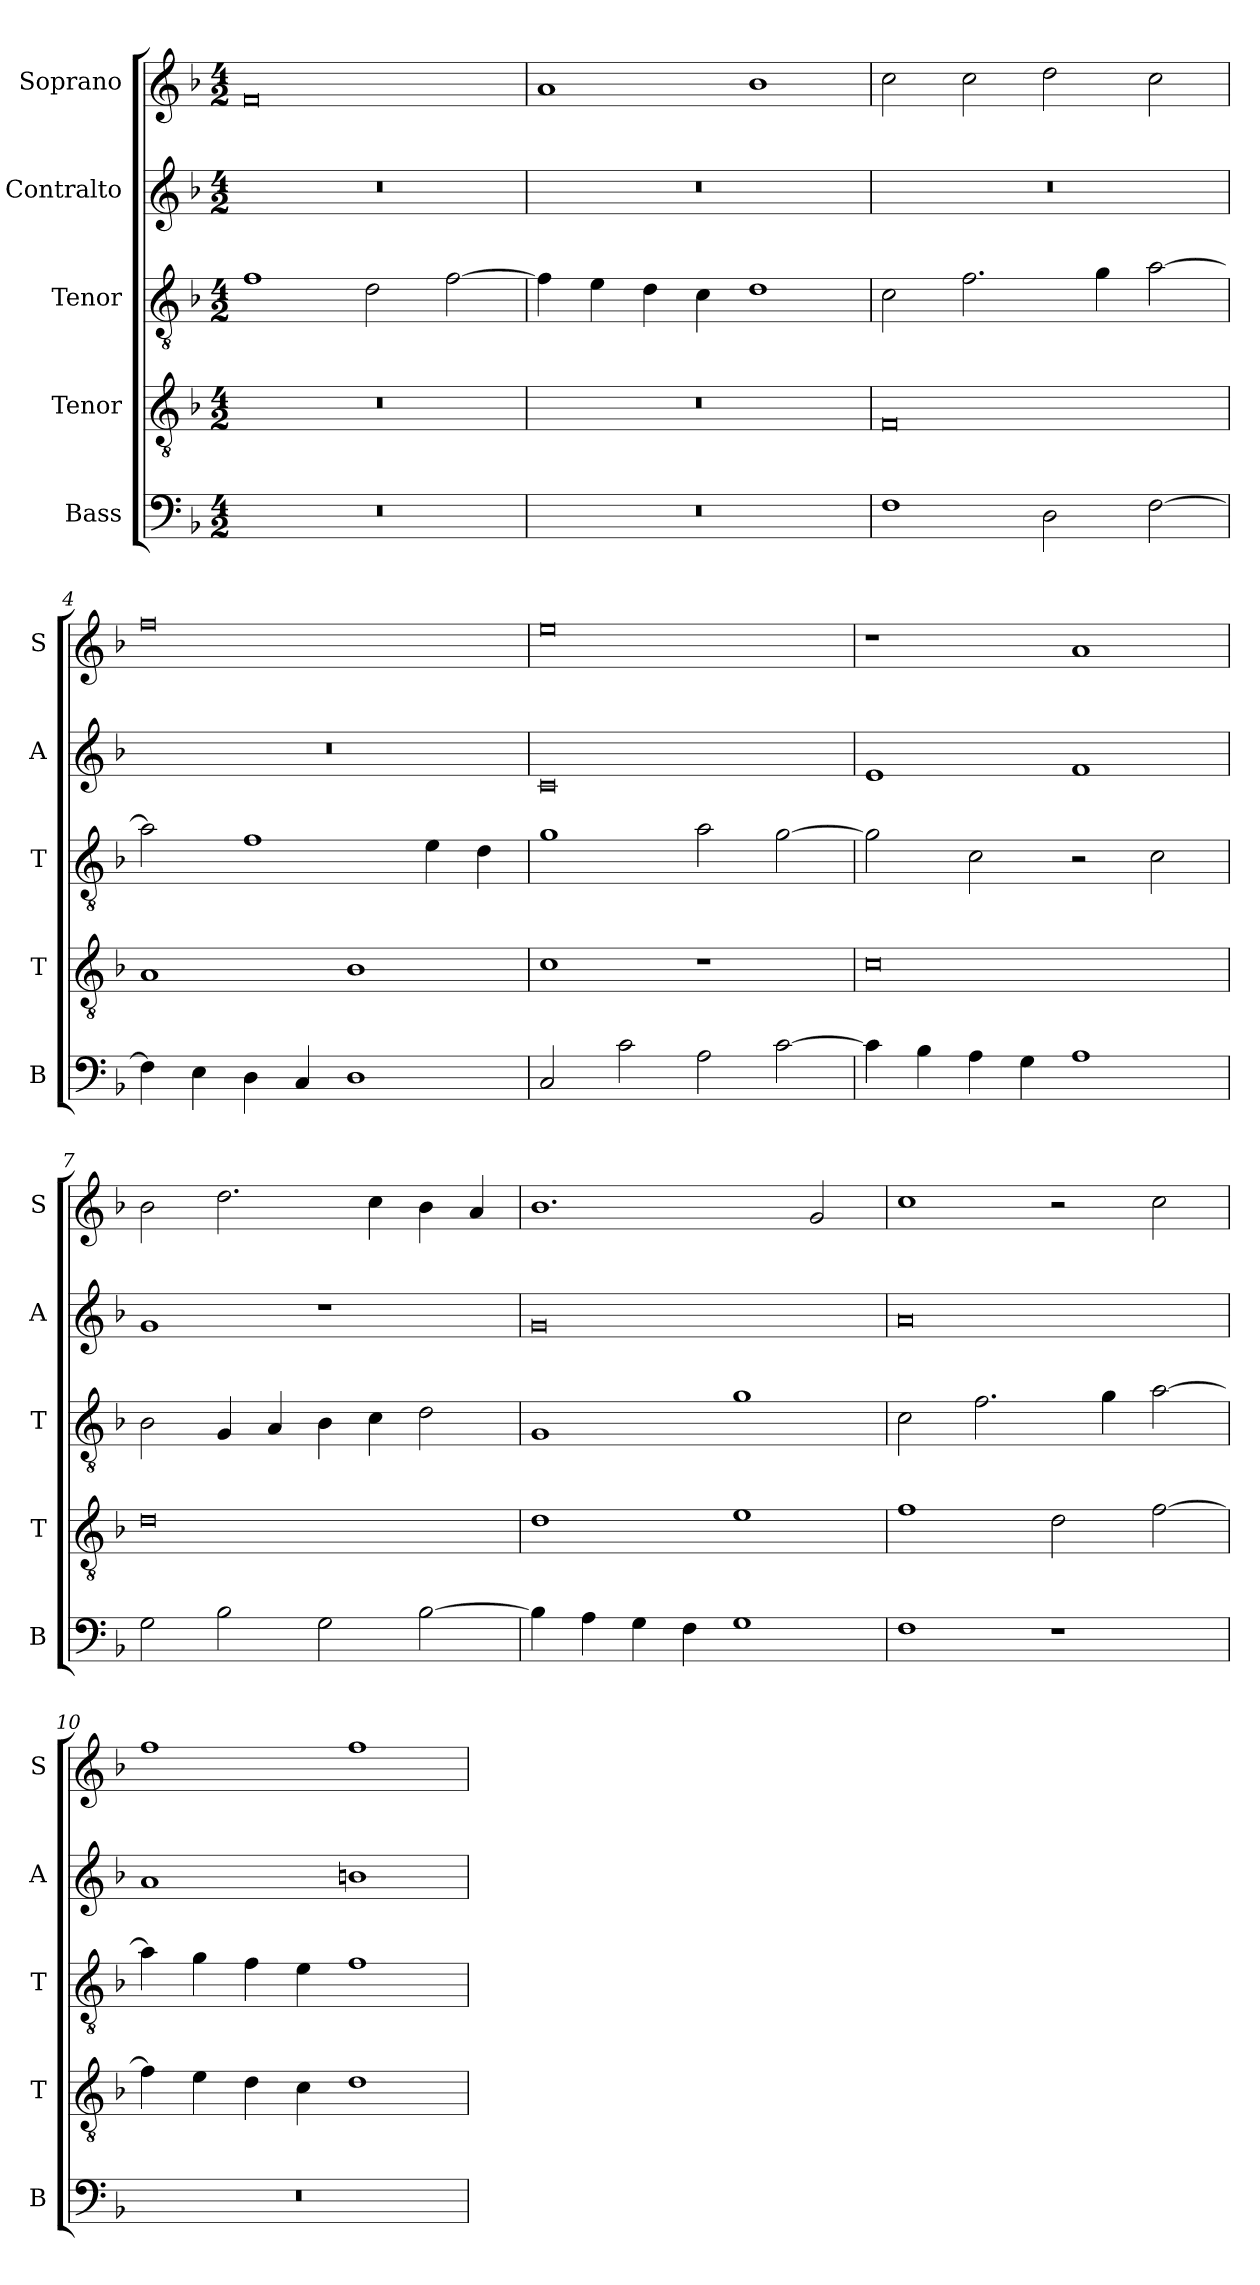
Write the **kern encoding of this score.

**kern	**kern	**kern	**kern	**kern
*part5	*part4	*part3	*part2	*part1
*staff5	*staff4	*staff3	*staff2	*staff1
*I"Bass	*I"Tenor	*I"Tenor	*I"Contralto	*I"Soprano
*I'B	*I'T	*I'T	*I'A	*I'S
*clefF4	*clefGv2	*clefGv2	*clefG2	*clefG2
*k[b-]	*k[b-]	*k[b-]	*k[b-]	*k[b-]
*M4/2	*M4/2	*M4/2	*M4/2	*M4/2
=1	=1	=1	=1	=1
0r	0r	1f	0r	0f
.	.	2d	.	.
.	.	[2f	.	.
=2	=2	=2	=2	=2
0r	0r	4f]	0r	1a
.	.	4e	.	.
.	.	4d	.	.
.	.	4c	.	.
.	.	1d	.	1b-
=3	=3	=3	=3	=3
1F	0F	2c	0r	2cc
.	.	2.f	.	2cc
2D	.	.	.	2dd
.	.	4g	.	.
[2F	.	[2a	.	2cc
=4	=4	=4	=4	=4
4F]	1A	2a]	0r	0ff
4E	.	.	.	.
4D	.	1f	.	.
4C	.	.	.	.
1D	1B-	.	.	.
.	.	4e	.	.
.	.	4d	.	.
=5	=5	=5	=5	=5
2C	1c	1g	0c	0ee
2c	.	.	.	.
2A	1r	2a	.	.
[2c	.	[2g	.	.
=6	=6	=6	=6	=6
4c]	0c	2g]	1e	1r
4B-	.	.	.	.
4A	.	2c	.	.
4G	.	.	.	.
1A	.	2r	1f	1a
.	.	2c	.	.
=7	=7	=7	=7	=7
2G	0d	2B-	1g	2b-
2B-	.	4G	.	2.dd
.	.	4A	.	.
2G	.	4B-	1r	.
.	.	4c	.	4cc
[2B-	.	2d	.	4b-
.	.	.	.	4a
=8	=8	=8	=8	=8
4B-]	1d	1G	0g	1.b-
4A	.	.	.	.
4G	.	.	.	.
4F	.	.	.	.
1G	1e	1g	.	.
.	.	.	.	2g
=9	=9	=9	=9	=9
1F	1f	2c	0a	1cc
.	.	2.f	.	.
1r	2d	.	.	2r
.	.	4g	.	.
.	[2f	[2a	.	2cc
=10	=10	=10	=10	=10
0r	4f]	4a]	1a	1ff
.	4e	4g	.	.
.	4d	4f	.	.
.	4c	4e	.	.
.	1d	1f	1bn	1ff
=	=	=	=	=
*-	*-	*-	*-	*-
